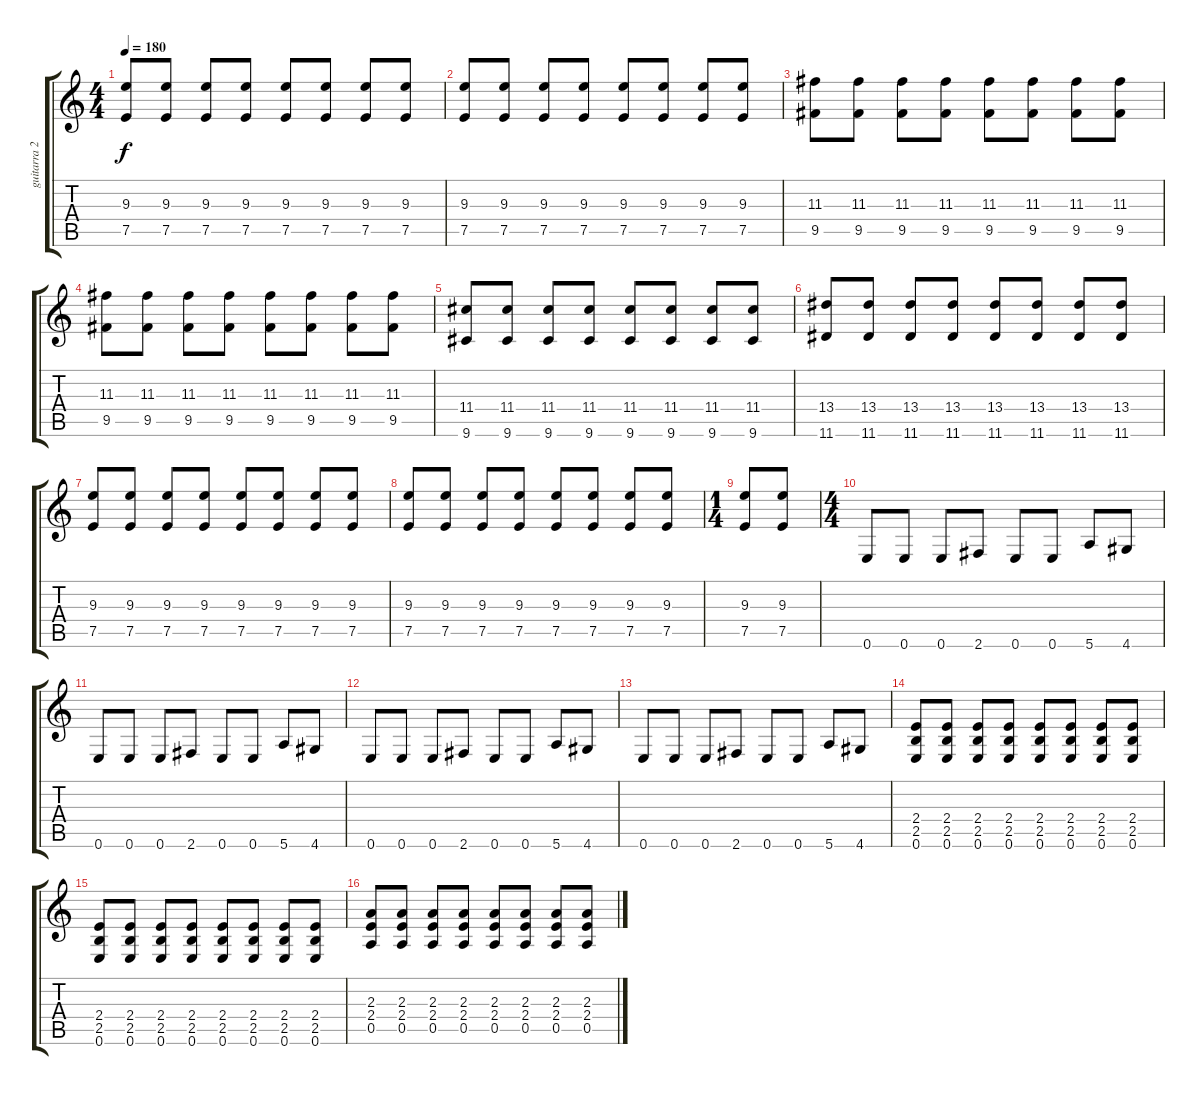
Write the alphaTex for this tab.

\track ("guitarra 2" "guitarra 2") {instrument overdrivenguitar}
\staff {score tabs}
\tuning (E4 B3 G3 D3 A2 E2) {hide}
\ts (4 4)
\tempo 180
\clef g2
\ks c
(9.3 7.5).8{dy f} (9.3 7.5).8 (9.3 7.5).8 (9.3 7.5).8 (9.3 7.5).8 (9.3 7.5).8 (9.3 7.5).8 (9.3 7.5).8 |
(9.3 7.5).8 (9.3 7.5).8 (9.3 7.5).8 (9.3 7.5).8 (9.3 7.5).8 (9.3 7.5).8 (9.3 7.5).8 (9.3 7.5).8 |
(11.3 9.5).8 (11.3 9.5).8 (11.3 9.5).8 (11.3 9.5).8 (11.3 9.5).8 (11.3 9.5).8 (11.3 9.5).8 (11.3 9.5).8 |
(11.3 9.5).8 (11.3 9.5).8 (11.3 9.5).8 (11.3 9.5).8 (11.3 9.5).8 (11.3 9.5).8 (11.3 9.5).8 (11.3 9.5).8 |
(11.4 9.6).8 (11.4 9.6).8 (11.4 9.6).8 (11.4 9.6).8 (11.4 9.6).8 (11.4 9.6).8 (11.4 9.6).8 (11.4 9.6).8 |
(13.4 11.6).8 (13.4 11.6).8 (13.4 11.6).8 (13.4 11.6).8 (13.4 11.6).8 (13.4 11.6).8 (13.4 11.6).8 (13.4 11.6).8 |
(9.3 7.5).8 (9.3 7.5).8 (9.3 7.5).8 (9.3 7.5).8 (9.3 7.5).8 (9.3 7.5).8 (9.3 7.5).8 (9.3 7.5).8 |
(9.3 7.5).8 (9.3 7.5).8 (9.3 7.5).8 (9.3 7.5).8 (9.3 7.5).8 (9.3 7.5).8 (9.3 7.5).8 (9.3 7.5).8 |
\ts (1 4)
(9.3 7.5).8 (9.3 7.5).8 |
\ts (4 4)
0.6.8 0.6.8 0.6.8 2.6.8 0.6.8 0.6.8 5.6.8 4.6.8 |
0.6.8 0.6.8 0.6.8 2.6.8 0.6.8 0.6.8 5.6.8 4.6.8 |
0.6.8 0.6.8 0.6.8 2.6.8 0.6.8 0.6.8 5.6.8 4.6.8 |
0.6.8 0.6.8 0.6.8 2.6.8 0.6.8 0.6.8 5.6.8 4.6.8 |
(2.4 2.5 0.6).8 (2.4 2.5 0.6).8 (2.4 2.5 0.6).8 (2.4 2.5 0.6).8 (2.4 2.5 0.6).8 (2.4 2.5 0.6).8 (2.4 2.5 0.6).8 (2.4 2.5 0.6).8 |
(2.4 2.5 0.6).8 (2.4 2.5 0.6).8 (2.4 2.5 0.6).8 (2.4 2.5 0.6).8 (2.4 2.5 0.6).8 (2.4 2.5 0.6).8 (2.4 2.5 0.6).8 (2.4 2.5 0.6).8 |
(2.3 2.4 0.5).8 (2.3 2.4 0.5).8 (2.3 2.4 0.5).8 (2.3 2.4 0.5).8 (2.3 2.4 0.5).8 (2.3 2.4 0.5).8 (2.3 2.4 0.5).8 (2.3 2.4 0.5).8
